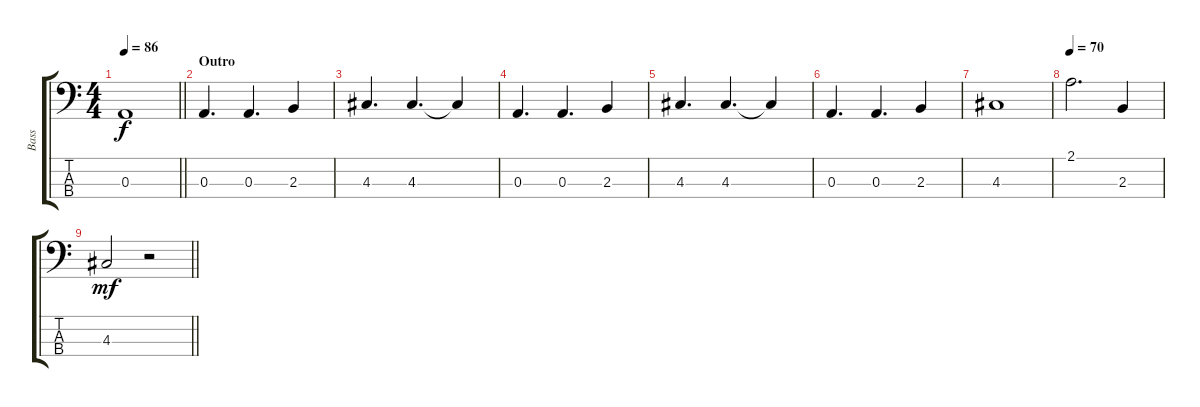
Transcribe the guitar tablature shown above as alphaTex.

\track ("Bass" "Bass") {instrument electricbassfinger}
\staff {score tabs}
\tuning (G2 D2 A1 E1) {hide}
\ts (4 4)
\tempo 86
\clef f4
\barLineRight lightlight
\ks c
0.3.1{dy f} |
\section ("" "Outro")
0.3.4{d} 0.3.4{d} 2.3.4 |
4.3.4{d} 4.3.4{d} 4.3{t}.4 |
0.3.4{d} 0.3.4{d} 2.3.4 |
4.3.4{d} 4.3.4{d} 4.3{t}.4 |
0.3.4{d} 0.3.4{d} 2.3.4 |
4.3.1 |
\tempo 70
2.1.2{d} 2.3.4 |
\barLineRight lightlight
4.3.2{dy mf} r.2
